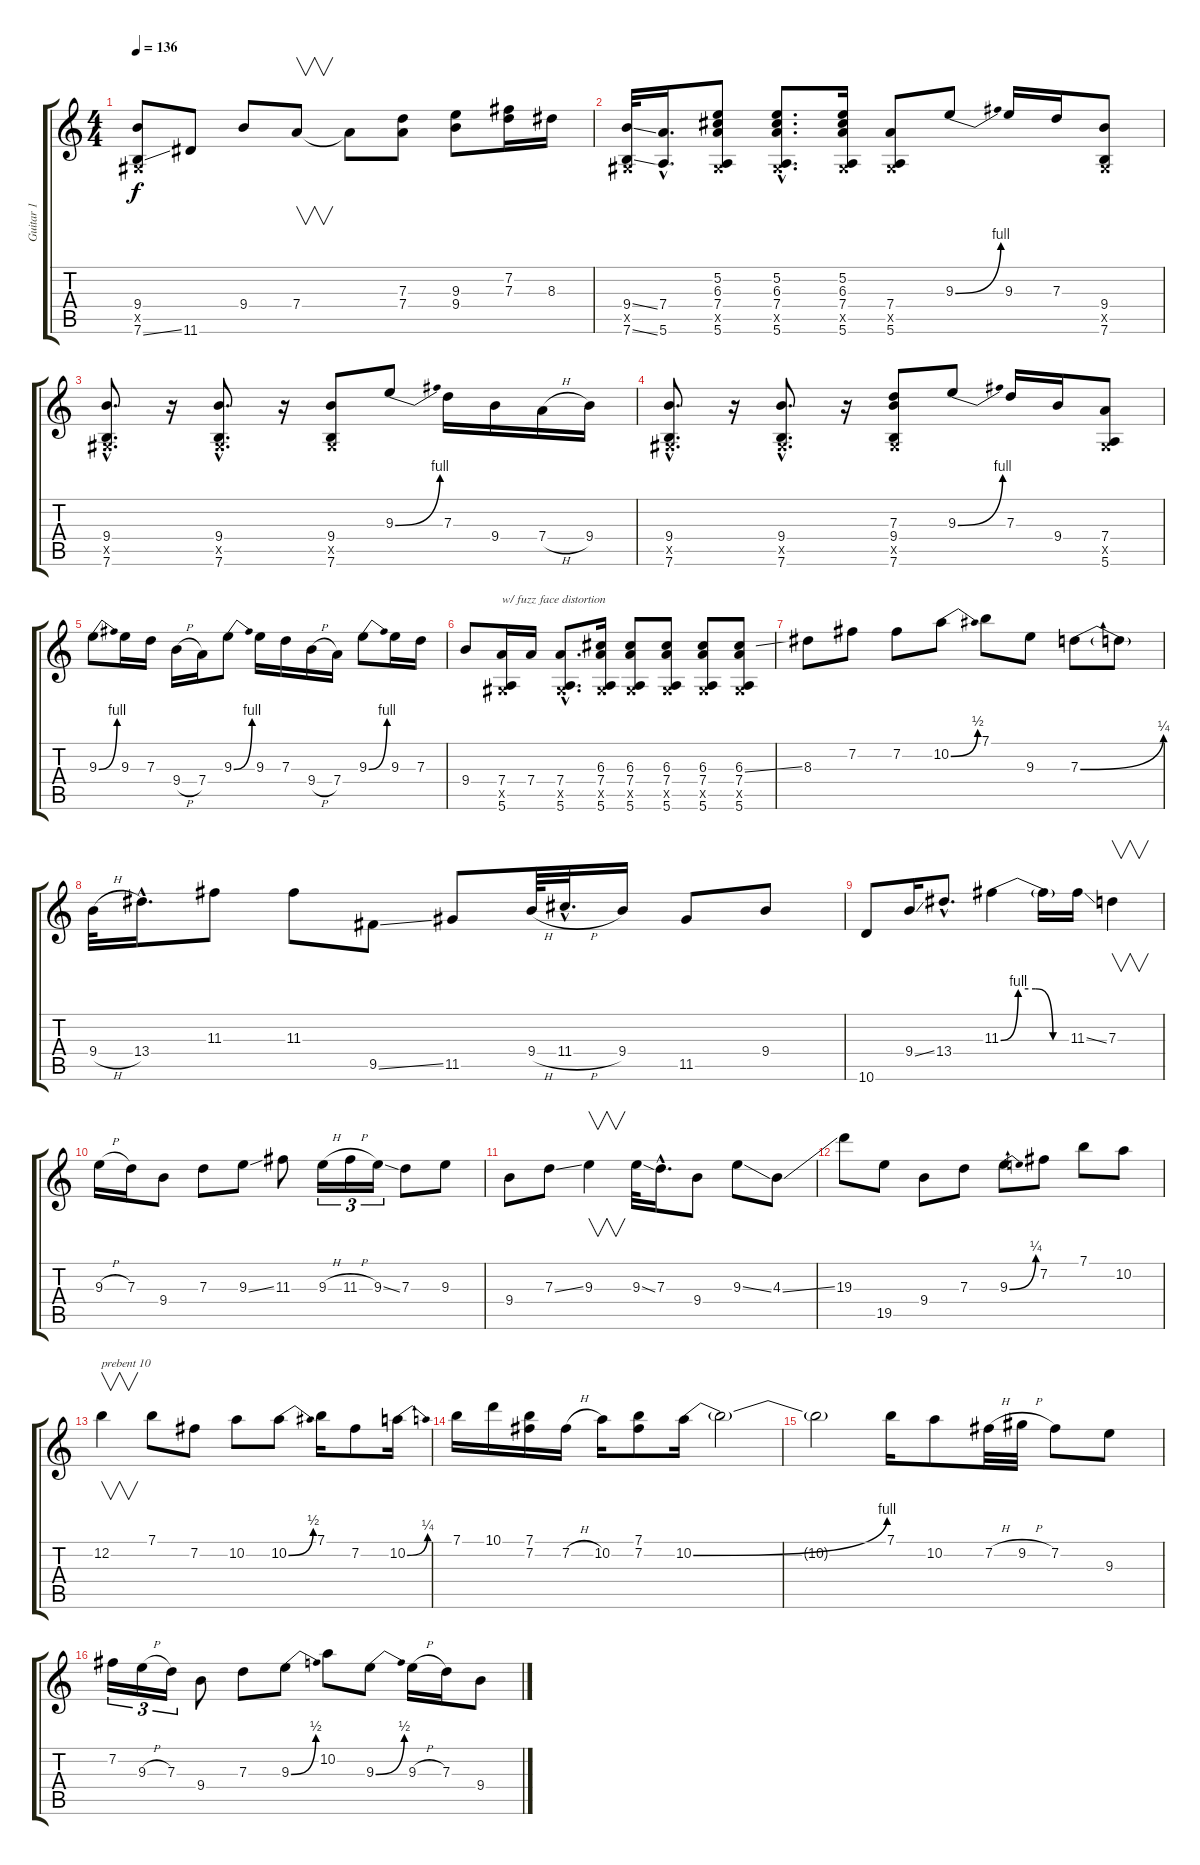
\track ("Guitar 1" "Guitar 1") {instrument distortionguitar}
\staff {score tabs}
\tuning (E4 B3 G3 D3 A2 E2) {hide}
\ts (4 4)
\tempo 136
\clef g2
\ks c
(9.4 -1.5{x} 7.6{ss}).8{dy f} 11.6.8 9.4.8 7.4.8{v} 7.4{t}.8 (7.3 7.4).8 (9.3 9.4).8 (7.2 7.3).16 8.3.16 |
(9.4{ss} -1.5{x} 7.6{ss}).32 (7.4{hac} 5.6{hac}).16{d} (5.2 6.3 7.4 -1.5{x} 5.6).8 (5.2{hac} 6.3{hac} 7.4{hac} -1.5{hac x} 5.6{hac}).8{d} (5.2 6.3 7.4 -1.5{x} 5.6).16 (7.4 -1.5{x} 5.6).8 9.3{be (bend 0 0 60 4)}.8 9.3.16 7.3.16 (9.4 -1.5{x} 7.6).8 |
(9.4{hac} -1.5{hac x} 7.6{hac}).8{d} r.16 (9.4{hac} -1.5{hac x} 7.6{hac}).8{d} r.16 (9.4 -1.5{x} 7.6).8 9.3{be (bend 0 0 60 4)}.8 7.3.16 9.4.16 7.4{h}.16 9.4.16 |
(9.4{hac} -1.5{hac x} 7.6{hac}).8{d} r.16 (9.4{hac} -1.5{hac x} 7.6{hac}).8{d} r.16 (7.3 9.4 -1.5{x} 7.6).8 9.3{be (bend 0 0 60 4)}.8 7.3.16 9.4.16 (7.4 -1.5{x} 5.6).8 |
9.3{be (bend 0 0 60 4)}.8 9.3.16 7.3.16 9.4{h}.16 7.4.16 9.3{be (bend 0 0 60 4)}.8 9.3.16 7.3.16 9.4{h}.16 7.4.16 9.3{be (bend 0 0 60 4)}.8 9.3.16 7.3.16 |
9.4.8 (7.4 -1.5{x} 5.6).16{txt "w/ fuzz face distortion"} 7.4.16 (7.4{hac} -1.5{hac x} 5.6{hac}).8{d} (6.3 7.4 -1.5{x} 5.6).16 (6.3 7.4 -1.5{x} 5.6).8 (6.3 7.4 -1.5{x} 5.6).8 (6.3 7.4 -1.5{x} 5.6).8 (6.3{ss} 7.4 -1.5{x} 5.6).8 |
8.3.8 7.2.8 7.2.8 10.2{be (bend 0 0 60 2)}.8 7.1.8 9.3.8 7.3{be (bend 0 0 60 1)}.8 7.3{t}.8 |
9.4{h}.32 13.4{hac}.16{d} 11.3.8 11.3.8 9.5{ss}.8 11.5.8 9.4{h}.64 11.4{h hac}.32{d} 9.4.16 11.5.8 9.4.8 |
10.6.8 9.4{ss}.16 13.4{hac}.8{d} 11.3{be (custom 0 0 15 4 30 4 45 0 60 0)}.4 11.3{t}.16 11.3{ss}.16 7.3.4{v} |
9.3{h}.16 7.3.16 9.4.8 7.3.8 9.3{ss}.8 11.3.8 9.3{h}.16{tu (3 2)} 11.3{h}.16{tu (3 2)} 9.3{ss}.16{tu (3 2)} 7.3.8 9.3.8 |
9.4.8 7.3{ss}.8 9.3.4{v} 9.3{ss}.32 7.3{hac}.16{d} 9.4.8 9.3{ss}.8 4.3{ss}.8 |
19.3.8 19.5.8 9.4.8 7.3.8 9.3{be (bend 0 0 60 1)}.8 7.2.8 7.1.8 10.2.8 |
12.2.4{v txt "prebent 10"} 7.1.8 7.2.8 10.2.8 10.2{be (bend 0 0 60 2)}.8 7.1.16 7.2.8 10.2{be (bend 0 0 60 1)}.16 |
7.1.16 10.1.16 (7.1 7.2).16 7.2{h}.16 10.2.16 (7.1 7.2).8 10.2{be (bend 0 0 60 4)}.16 10.2{t}.2 |
10.2{t}.2 7.1.16 10.2.8 7.2{h}.32 9.2{h}.32 7.2.8 9.3.8 |
7.2.16{tu (3 2)} 9.3{h}.16{tu (3 2)} 7.3.16{tu (3 2)} 9.4.8 7.3.8 9.3{be (bend 0 0 60 2)}.8 10.2.8 9.3{be (bend 0 0 60 2)}.8 9.3{h}.16 7.3.16 9.4.8
